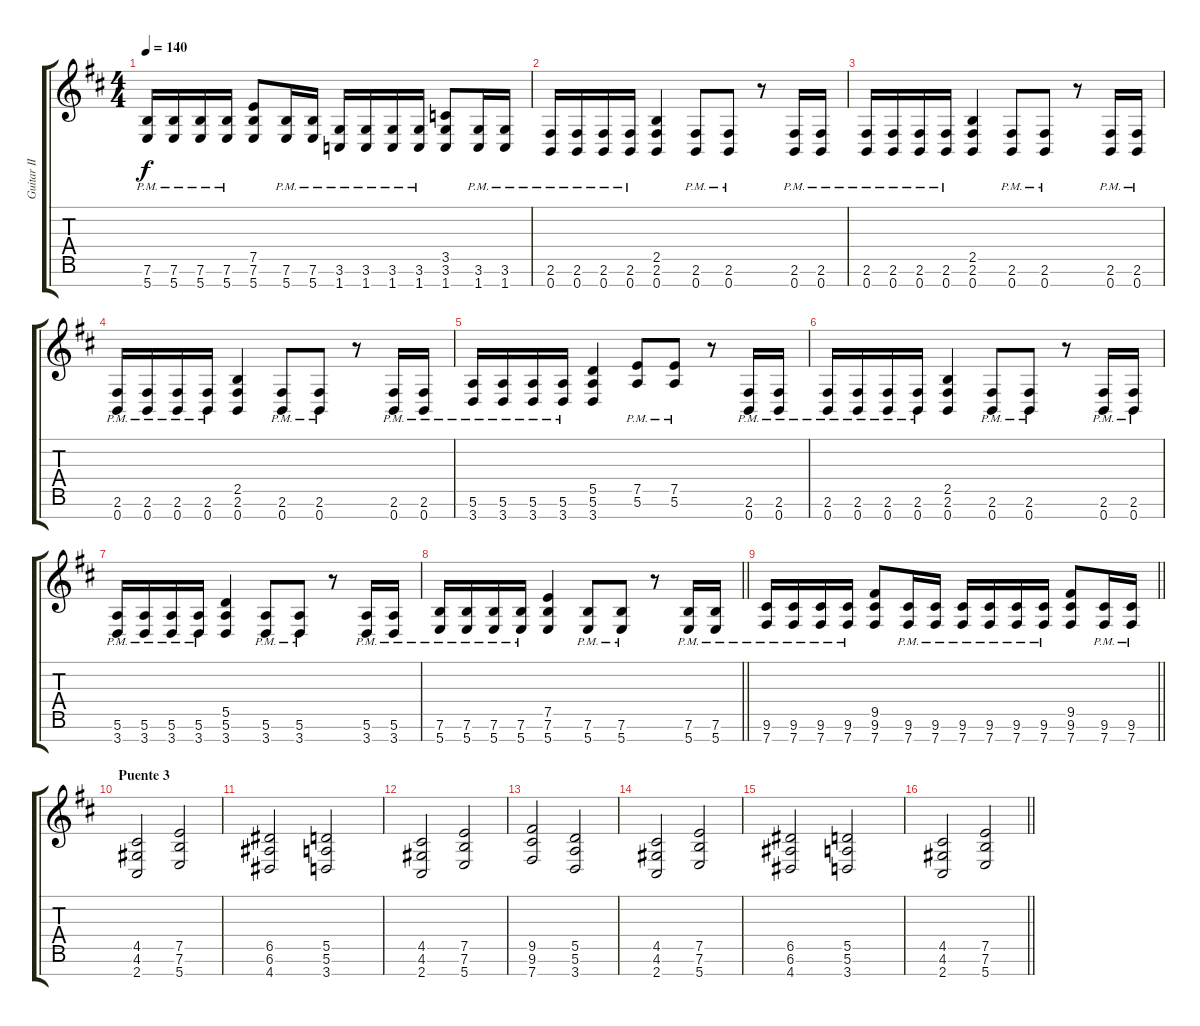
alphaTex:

\track ("Guitar II" "Guitar II") {instrument distortionguitar}
\staff {score tabs}
\tuning (E4 B3 G3 D3 A2 E2 B1) {hide}
\ts (4 4)
\tempo 140
\clef g2
\ks bminor
(7.6{pm} 5.7{pm}).16{dy f} (7.6{pm} 5.7{pm}).16 (7.6{pm} 5.7{pm}).16 (7.6{pm} 5.7{pm}).16 (7.5 7.6 5.7).8 (7.6{pm} 5.7{pm}).16 (7.6{pm} 5.7{pm}).16 (3.6{pm} 1.7{pm}).16 (3.6{pm} 1.7{pm}).16 (3.6{pm} 1.7{pm}).16 (3.6{pm} 1.7{pm}).16 (3.5 3.6 1.7).8 (3.6{pm} 1.7{pm}).16 (3.6{pm} 1.7{pm}).16 |
(2.6{pm} 0.7{pm}).16 (2.6{pm} 0.7{pm}).16 (2.6{pm} 0.7{pm}).16 (2.6{pm} 0.7{pm}).16 (2.5 2.6 0.7).4 (2.6{pm} 0.7{pm}).8 (2.6{pm} 0.7{pm}).8 r.8 (2.6{pm} 0.7{pm}).16 (2.6{pm} 0.7{pm}).16 |
(2.6{pm} 0.7{pm}).16 (2.6{pm} 0.7{pm}).16 (2.6{pm} 0.7{pm}).16 (2.6{pm} 0.7{pm}).16 (2.5 2.6 0.7).4 (2.6{pm} 0.7{pm}).8 (2.6{pm} 0.7{pm}).8 r.8 (2.6{pm} 0.7{pm}).16 (2.6{pm} 0.7{pm}).16 |
(2.6{pm} 0.7{pm}).16 (2.6{pm} 0.7{pm}).16 (2.6{pm} 0.7{pm}).16 (2.6{pm} 0.7{pm}).16 (2.5 2.6 0.7).4 (2.6{pm} 0.7{pm}).8 (2.6{pm} 0.7{pm}).8 r.8 (2.6{pm} 0.7{pm}).16 (2.6{pm} 0.7{pm}).16 |
(5.6{pm} 3.7{pm}).16 (5.6{pm} 3.7{pm}).16 (5.6{pm} 3.7{pm}).16 (5.6{pm} 3.7{pm}).16 (5.5 5.6 3.7).4 (7.5{pm} 5.6{pm}).8 (7.5{pm} 5.6{pm}).8 r.8 (2.6{pm} 0.7{pm}).16 (2.6{pm} 0.7{pm}).16 |
(2.6{pm} 0.7{pm}).16 (2.6{pm} 0.7{pm}).16 (2.6{pm} 0.7{pm}).16 (2.6{pm} 0.7{pm}).16 (2.5 2.6 0.7).4 (2.6{pm} 0.7{pm}).8 (2.6{pm} 0.7{pm}).8 r.8 (2.6{pm} 0.7{pm}).16 (2.6{pm} 0.7{pm}).16 |
(5.6{pm} 3.7{pm}).16 (5.6{pm} 3.7{pm}).16 (5.6{pm} 3.7{pm}).16 (5.6{pm} 3.7{pm}).16 (5.5 5.6 3.7).4 (5.6{pm} 3.7{pm}).8 (5.6{pm} 3.7{pm}).8 r.8 (5.6{pm} 3.7{pm}).16 (5.6{pm} 3.7{pm}).16 |
\barLineRight lightlight
(7.6{pm} 5.7{pm}).16 (7.6{pm} 5.7{pm}).16 (7.6{pm} 5.7{pm}).16 (7.6{pm} 5.7{pm}).16 (7.5 7.6 5.7).4 (7.6{pm} 5.7{pm}).8 (7.6{pm} 5.7{pm}).8 r.8 (7.6{pm} 5.7{pm}).16 (7.6{pm} 5.7{pm}).16 |
\barLineRight lightlight
(9.6{pm} 7.7{pm}).16 (9.6{pm} 7.7{pm}).16 (9.6{pm} 7.7{pm}).16 (9.6{pm} 7.7{pm}).16 (9.5 9.6 7.7).8 (9.6{pm} 7.7{pm}).16 (9.6{pm} 7.7{pm}).16 (9.6{pm} 7.7{pm}).16 (9.6{pm} 7.7{pm}).16 (9.6{pm} 7.7{pm}).16 (9.6{pm} 7.7{pm}).16 (9.5 9.6 7.7).8 (9.6{pm} 7.7{pm}).16 (9.6{pm} 7.7{pm}).16 |
\section ("" "Puente 3")
(4.5 4.6 2.7).2 (7.5 7.6 5.7).2 |
(6.5 6.6 4.7).2 (5.5 5.6 3.7).2 |
(4.5 4.6 2.7).2 (7.5 7.6 5.7).2 |
(9.5 9.6 7.7).2 (5.5 5.6 3.7).2 |
(4.5 4.6 2.7).2 (7.5 7.6 5.7).2 |
(6.5 6.6 4.7).2 (5.5 5.6 3.7).2 |
\barLineRight lightlight
(4.5 4.6 2.7).2 (7.5 7.6 5.7).2
